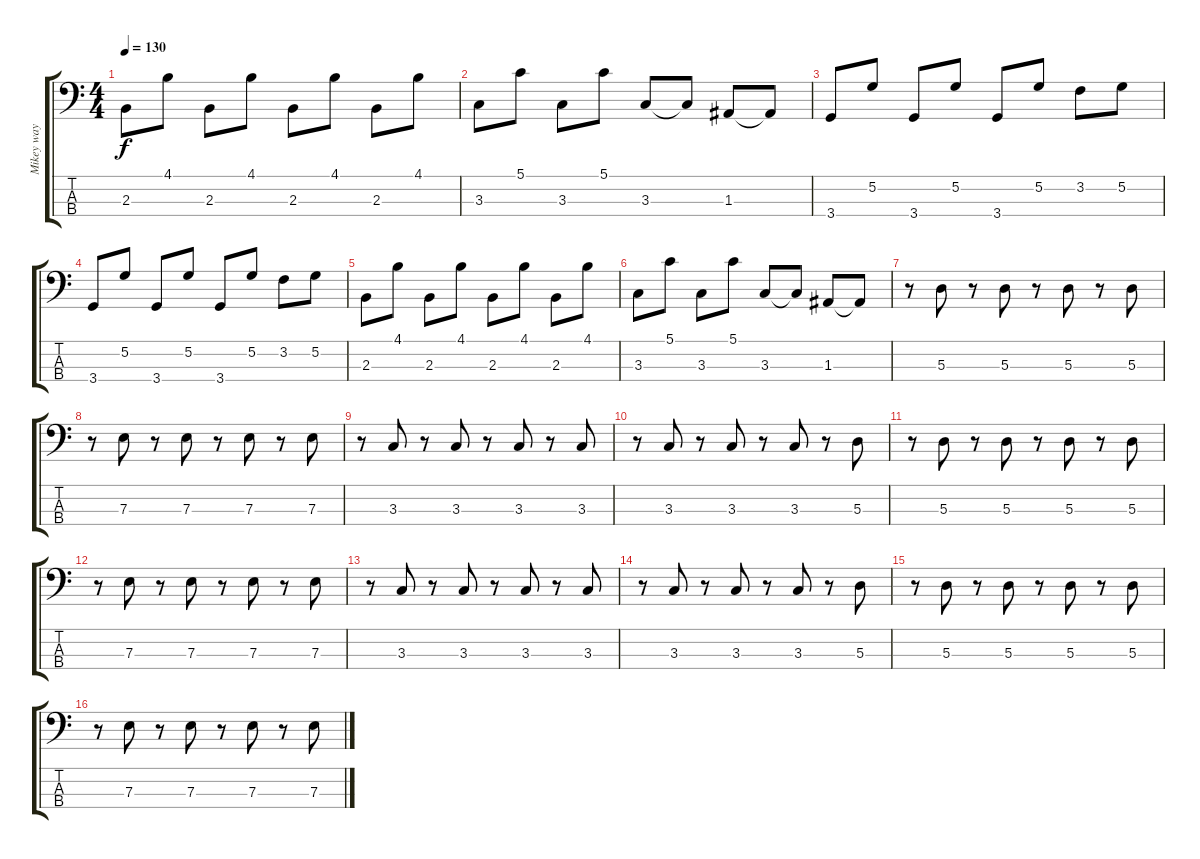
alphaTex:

\track ("Mikey way - Bass" "Mikey way ") {instrument synthbass2}
\staff {score tabs}
\tuning (G2 D2 A1 E1) {hide}
\ts (4 4)
\tempo 130
\clef f4
\ks c
2.3.8{dy f} 4.1.8 2.3.8 4.1.8 2.3.8 4.1.8 2.3.8 4.1.8 |
3.3.8 5.1.8 3.3.8 5.1.8 3.3.8 3.3{t}.8 1.3.8 1.3{t}.8 |
3.4.8 5.2.8 3.4.8 5.2.8 3.4.8 5.2.8 3.2.8 5.2.8 |
3.4.8 5.2.8 3.4.8 5.2.8 3.4.8 5.2.8 3.2.8 5.2.8 |
2.3.8 4.1.8 2.3.8 4.1.8 2.3.8 4.1.8 2.3.8 4.1.8 |
3.3.8 5.1.8 3.3.8 5.1.8 3.3.8 3.3{t}.8 1.3.8 1.3{t}.8 |
r.8 5.3.8 r.8 5.3.8 r.8 5.3.8 r.8 5.3.8 |
r.8 7.3.8 r.8 7.3.8 r.8 7.3.8 r.8 7.3.8 |
r.8 3.3.8 r.8 3.3.8 r.8 3.3.8 r.8 3.3.8 |
r.8 3.3.8 r.8 3.3.8 r.8 3.3.8 r.8 5.3.8 |
r.8 5.3.8 r.8 5.3.8 r.8 5.3.8 r.8 5.3.8 |
r.8 7.3.8 r.8 7.3.8 r.8 7.3.8 r.8 7.3.8 |
r.8 3.3.8 r.8 3.3.8 r.8 3.3.8 r.8 3.3.8 |
r.8 3.3.8 r.8 3.3.8 r.8 3.3.8 r.8 5.3.8 |
r.8 5.3.8 r.8 5.3.8 r.8 5.3.8 r.8 5.3.8 |
r.8 7.3.8 r.8 7.3.8 r.8 7.3.8 r.8 7.3.8
